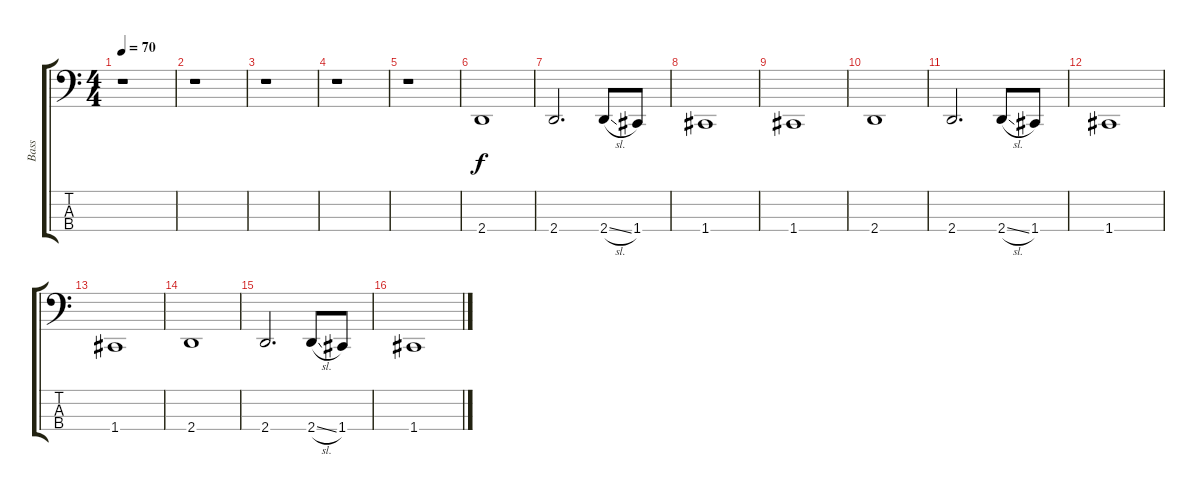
\track ("Bass" "Bass") {instrument electricbasspick}
\staff {score tabs}
\tuning (Eb2 Bb1 F1 C1) {hide}
\ts (4 4)
\tempo 70
\clef f4
\ks c
r.1{dy f} |
r.1 |
r.1 |
r.1 |
r.1 |
2.4.1 |
2.4.2{d} 2.4{sl}.8 1.4.8 |
1.4.1 |
1.4.1 |
2.4.1 |
2.4.2{d} 2.4{sl}.8 1.4.8 |
1.4.1 |
1.4.1 |
2.4.1 |
2.4.2{d} 2.4{sl}.8 1.4.8 |
1.4.1
